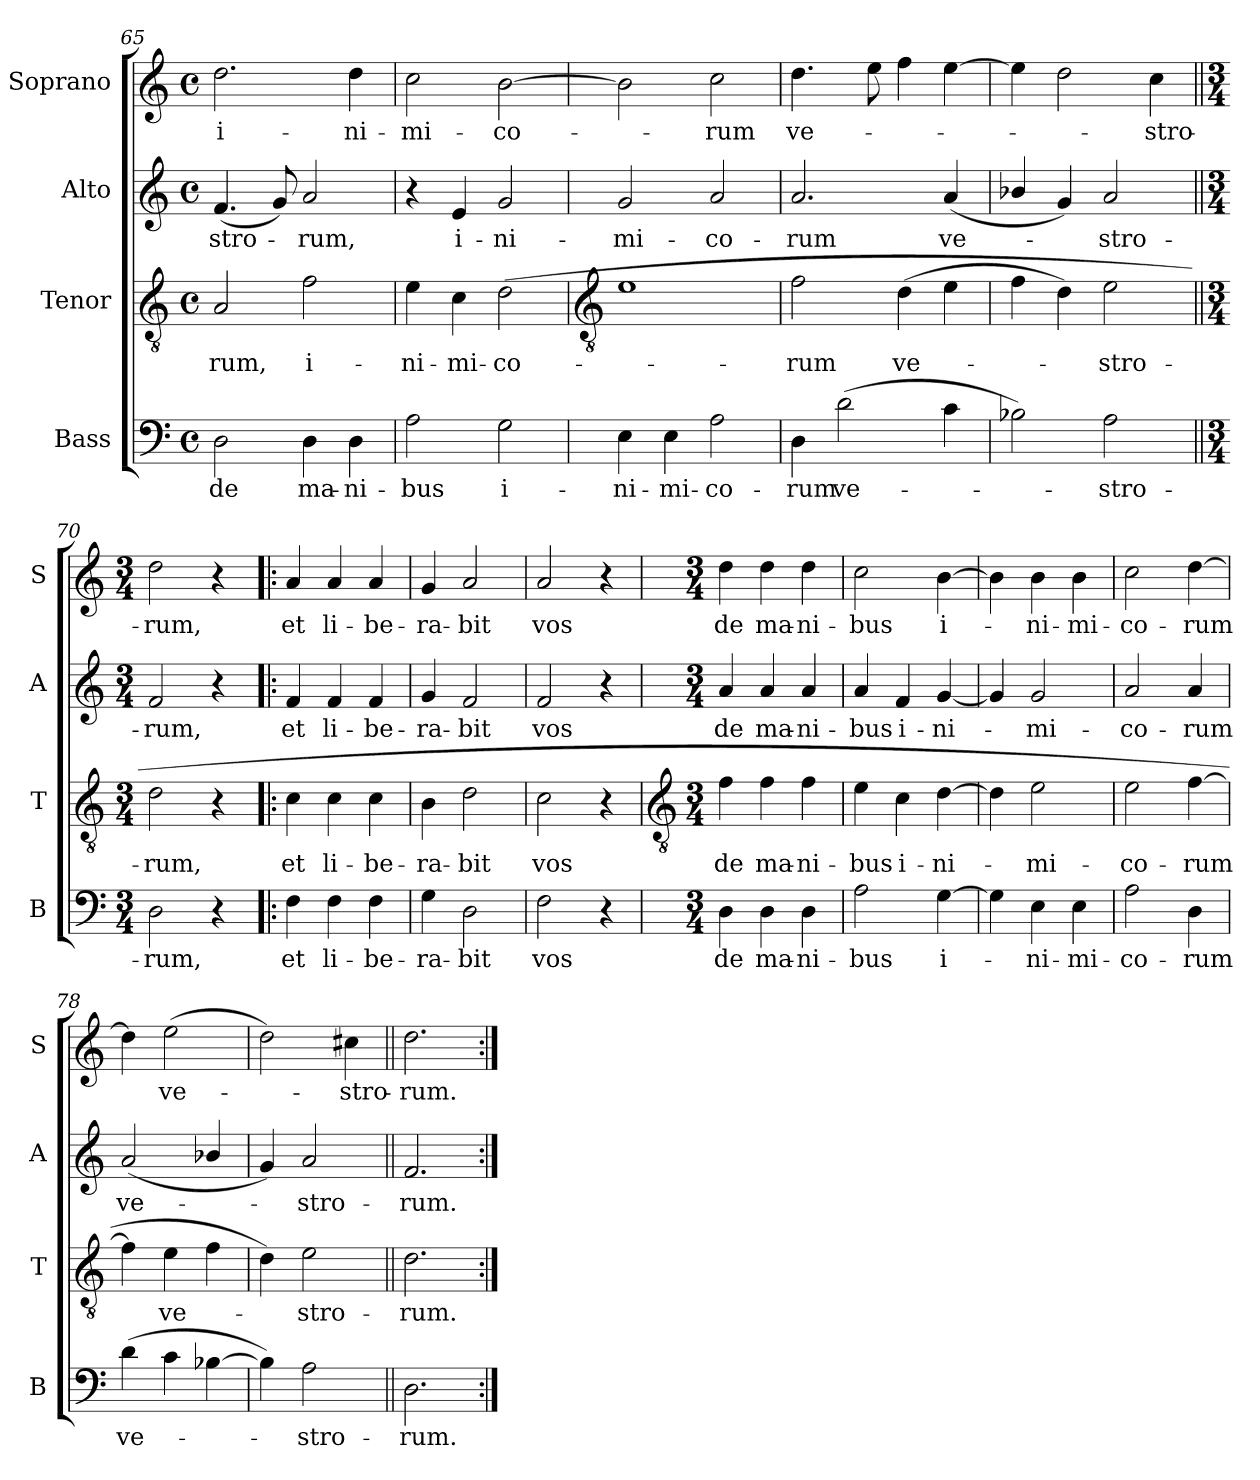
**kern	**text	**kern	**text	**kern	**text	**kern	**text
*part4	*part4	*part3	*part3	*part2	*part2	*part1	*part1
*staff4	*staff4	*staff3	*staff3	*staff2	*staff2	*staff1	*staff1
*I"Bass	*	*I"Tenor	*	*I"Alto	*	*I"Soprano	*
*I'B	*	*I'T	*	*I'A	*	*I'S	*
*clefF4	*	*clefGv2	*	*clefG2	*	*clefG2	*
*k[]	*	*k[]	*	*k[]	*	*k[]	*
*C:	*	*C:	*	*C:	*	*C:	*
*M4/4	*	*M4/4	*	*M4/4	*	*M4/4	*
*met(c)	*	*met(c)	*	*met(c)	*	*met(c)	*
=65	=65	=65	=65	=65	=65	=65	=65
!	!LO:LY:b	!	!LO:LY:b	!	!LO:LY:b	!	!LO:LY:b
2D	de	2A	-rum,	(<4.f	stro-	2.dd	i-
.	.	.	.	8g)	.	.	.
!	!LO:LY:b	!	!LO:LY:b	!	!LO:LY:b	!	!
4D	ma-	2f	i-	2a	rum,	.	.
!	!LO:LY:b	!	!	!	!	!	!LO:LY:b
4D	-ni-	.	.	.	.	4dd	-ni-
=66	=66	=66	=66	=66	=66	=66	=66
!	!LO:LY:b	!	!LO:LY:b	!	!	!	!LO:LY:b
2A	-bus	4e	-ni-	4r	.	2cc	-mi-
!	!	!	!LO:LY:b	!	!LO:LY:b	!	!
.	.	4c	-mi-	4e	i-	.	.
!	!LO:LY:b	!	!LO:LY:b	!	!LO:LY:b	!	!LO:LY:b
2G	i-	(>2d	-co-	2g	-ni-	[2b	-co-
!!LO:LB:g=z
=67	=67	=67	=67	=67	=67	=67	=67
*	*	*clefGv2	*	*	*	*	*
!	!LO:LY:b	!	!	!	!LO:LY:b	!	!
4E	-ni-	1e	.	2g	-mi-	2b]	.
!	!LO:LY:b	!	!	!	!	!	!
4E	-mi-	.	.	.	.	.	.
!	!LO:LY:b	!	!	!	!LO:LY:b	!	!LO:LY:b
2A	-co-	.	.	2a	-co-	2cc	rum
=68	=68	=68	=68	=68	=68	=68	=68
!	!LO:LY:b	!	!LO:LY:b	!	!LO:LY:b	!	!LO:LY:b
4D	-rum	2f	rum	2.a	-rum	4.dd	ve-
!	!LO:LY:b	!	!	!	!	!	!
(>2d	ve-	.	.	.	.	.	.
.	.	.	.	.	.	8ee	.
!	!	!	!LO:LY:b	!	!	!	!
.	.	(>4d	ve-	.	.	4ff	.
!	!	!	!	!	!LO:LY:b	!	!
4c	.	4e	.	(<4a	ve-	[4ee	.
=69	=69	=69	=69	=69	=69	=69	=69
2B-X)	.	4f	.	4b-X/	.	4ee]	.
.	.	4d)	.	4g)	.	2dd	.
!	!LO:LY:b	!	!LO:LY:b	!	!LO:LY:b	!	!
2A	stro-	2e	stro-	2a	stro-	.	.
!	!	!	!	!	!	!	!LO:LY:b
.	.	.	.	.	.	4cc	stro-
=70||	=70||	=70||	=70||	=70||	=70||	=70||	=70||
*M3/4	*	*M3/4	*	*M3/4	*	*M3/4	*
!	!LO:LY:b	!	!LO:LY:b	!	!LO:LY:b	!	!LO:LY:b
2D	-rum,	2d	-rum,	2f	-rum,	2dd	-rum,
4r	.	4r	.	4r	.	4r	.
=71!|:	=71!|:	=71!|:	=71!|:	=71!|:	=71!|:	=71!|:	=71!|:
!	!LO:LY:b	!	!LO:LY:b	!	!LO:LY:b	!	!LO:LY:b
4F	et	4c	et	4f	et	4a	et
!	!LO:LY:b	!	!LO:LY:b	!	!LO:LY:b	!	!LO:LY:b
4F	li-	4c	li-	4f	li-	4a	li-
!	!LO:LY:b	!	!LO:LY:b	!	!LO:LY:b	!	!LO:LY:b
4F	-be-	4c	-be-	4f	-be-	4a	-be-
=72	=72	=72	=72	=72	=72	=72	=72
!	!LO:LY:b	!	!LO:LY:b	!	!LO:LY:b	!	!LO:LY:b
4G	-ra-	4B	-ra-	4g	-ra-	4g	-ra-
!	!LO:LY:b	!	!LO:LY:b	!	!LO:LY:b	!	!LO:LY:b
2D	-bit	2d	-bit	2f	-bit	2a	-bit
=73	=73	=73	=73	=73	=73	=73	=73
!	!LO:LY:b	!	!LO:LY:b	!	!LO:LY:b	!	!LO:LY:b
2F	vos	2c	vos	2f	vos	2a	vos
4r	.	4r	.	4r	.	4r	.
!!LO:LB:g=z
=74	=74	=74	=74	=74	=74	=74	=74
*	*	*clefGv2	*	*	*	*	*
*M3/4	*	*M3/4	*	*M3/4	*	*M3/4	*
!	!LO:LY:b	!	!LO:LY:b	!	!LO:LY:b	!	!LO:LY:b
4D	de	4f	de	4a	de	4dd	de
!	!LO:LY:b	!	!LO:LY:b	!	!LO:LY:b	!	!LO:LY:b
4D	ma-	4f	ma-	4a	ma-	4dd	ma-
!	!LO:LY:b	!	!LO:LY:b	!	!LO:LY:b	!	!LO:LY:b
4D	-ni-	4f	-ni-	4a	-ni-	4dd	-ni-
=75	=75	=75	=75	=75	=75	=75	=75
!	!LO:LY:b	!	!LO:LY:b	!	!LO:LY:b	!	!LO:LY:b
2A	-bus	4e	-bus	4a	-bus	2cc	-bus
!	!	!	!LO:LY:b	!	!LO:LY:b	!	!
.	.	4c	i-	4f	i-	.	.
!	!LO:LY:b	!	!LO:LY:b	!	!LO:LY:b	!	!LO:LY:b
[4G	i-	[4d	-ni-	[4g	-ni-	[4b	i-
=76	=76	=76	=76	=76	=76	=76	=76
4G]	.	4d]	.	4g]	.	4b]	.
!	!LO:LY:b	!	!LO:LY:b	!	!LO:LY:b	!	!LO:LY:b
4E	ni-	2e	mi-	2g	mi-	4b	ni-
!	!LO:LY:b	!	!	!	!	!	!LO:LY:b
4E	-mi-	.	.	.	.	4b	-mi-
=77	=77	=77	=77	=77	=77	=77	=77
!	!LO:LY:b	!	!LO:LY:b	!	!LO:LY:b	!	!LO:LY:b
2A	-co-	2e	-co-	2a	-co-	2cc	-co-
!	!LO:LY:b	!	!LO:LY:b	!	!LO:LY:b	!	!LO:LY:b
4D	-rum	[4f	-rum	4a	-rum	[4dd	-rum
=78	=78	=78	=78	=78	=78	=78	=78
!	!LO:LY:b	!	!	!	!LO:LY:b	!	!
(>4d	ve-	4f]	.	(<2a	ve-	4dd]	.
!	!	!	!LO:LY:b	!	!	!	!LO:LY:b
4c	.	4e	ve-	.	.	(>2ee	ve-
[4B-X	.	4f	.	4b-X/	.	.	.
=79	=79	=79	=79	=79	=79	=79	=79
4B-])	.	4d)	.	4g)	.	2dd)	.
!	!LO:LY:b	!	!LO:LY:b	!	!LO:LY:b	!	!
2A	stro-	2e	stro-	2a	stro-	.	.
!	!	!	!	!	!	!	!LO:LY:b
.	.	.	.	.	.	4cc#X	stro-
=80||	=80||	=80||	=80||	=80||	=80||	=80||	=80||
!	!LO:LY:b	!	!LO:LY:b	!	!LO:LY:b	!	!LO:LY:b
2.D	-rum.	2.d	-rum.	2.f	-rum.	2.dd	-rum.
=:|!	=:|!	=:|!	=:|!	=:|!	=:|!	=:|!	=:|!
*-	*-	*-	*-	*-	*-	*-	*-
